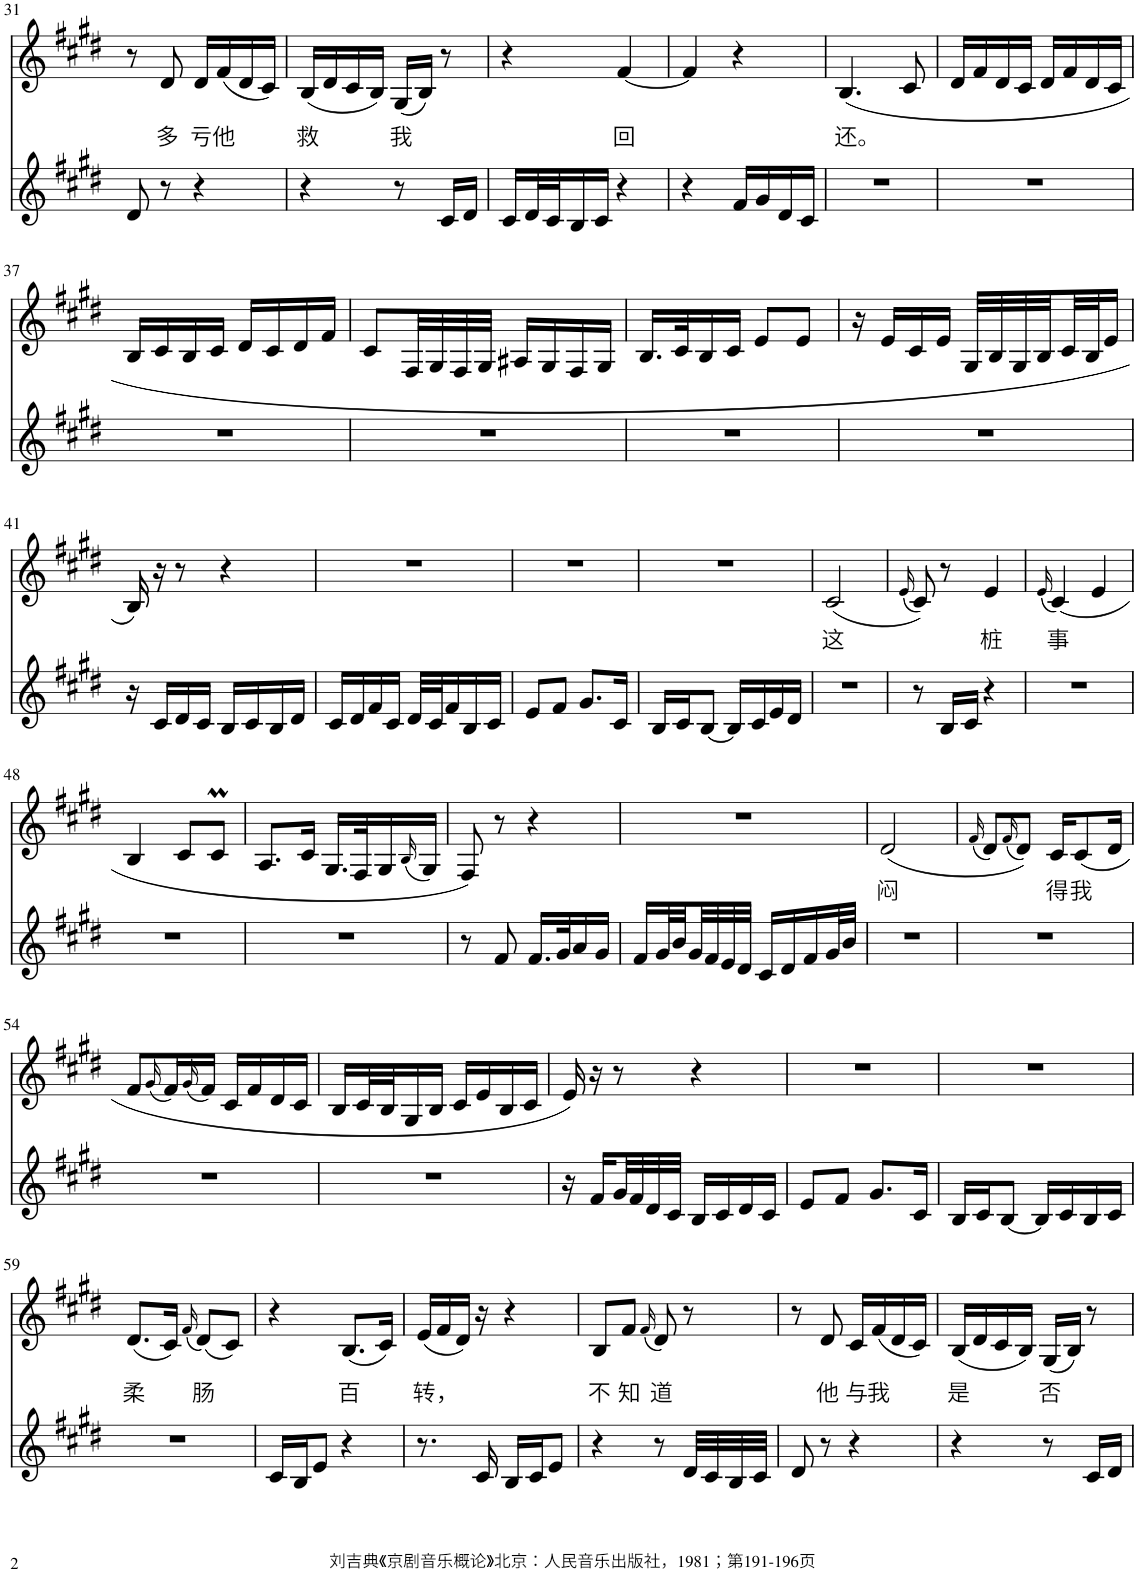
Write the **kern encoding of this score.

**kern	**kern	**text
*part2	*part1	*part1
*staff2	*staff1	*staff1
*I"Piano	*I"Piano	*
*I'Pno	*I'Pno	*
!!LO:PB:g=z
*clefG2	*clefG2	*
*k[f#c#g#d#]	*k[f#c#g#d#]	*
*M2/4	*M2/4	*
=31	=31	=31
8d#/	8r	.
!	!	!LO:LY:b
8r	8d#/	多
!	!	!LO:LY:b
4r	16d#/LL	亏
!	!	!LO:LY:b
.	(16f#/	他
.	16d#/	.
.	16c#/JJ)	.
=32	=32	=32
!	!	!LO:LY:b
4r	(16B/LL	救
.	16d#/	.
.	16c#/	.
.	16B/JJ)	.
!	!	!LO:LY:b
8r	(16G#/LL	我
.	16B/JJ)	.
16c#/LL	8r	.
16d#/JJ	.	.
=33	=33	=33
16c#/LL	4r	.
32d#/L	.	.
32c#/J	.	.
16B/	.	.
16c#/JJ	.	.
!	!	!LO:LY:b
4r	[4f#/	回
=34	=34	=34
4r	4f#/]	.
16f#/LL	4r	.
16g#/	.	.
16d#/	.	.
16c#/JJ	.	.
=35	=35	=35
!	!	!LO:LY:b
2r	(4.B/	还。
.	8c#/	.
=36	=36	=36
2r	16d#/LL	.
.	16f#/	.
.	16d#/	.
.	16c#/JJ	.
.	16d#/LL	.
.	16f#/	.
.	16d#/	.
.	16c#/JJ	.
!!LO:LB:g=z
=37	=37	=37
2r	16B/LL	.
.	16c#/	.
.	16B/	.
.	16c#/JJ	.
.	16d#/LL	.
.	16c#/	.
.	16d#/	.
.	16f#/JJ	.
=38	=38	=38
2r	8c#/L	.
.	32F#/LL	.
.	32G#/	.
.	32F#/	.
.	32G#/JJJ	.
.	16A#X/LL	.
.	16G#/	.
.	16F#/	.
.	16G#/JJ	.
=39	=39	=39
2r	16.B/LL	.
.	32c#/K	.
.	16B/	.
.	16c#/JJ	.
.	8e/L	.
.	8e/J	.
=40	=40	=40
2r	16r	.
.	16e/LL	.
.	16c#/	.
.	16e/JJ	.
.	32G#/LLL	.
.	32B/	.
.	32G#/	.
.	32B/	.
.	32c#/	.
.	32B/J	.
.	16e/JJ	.
!!LO:LB:g=z
=41	=41	=41
16r	16B/)	.
16c#/LL	16r	.
16d#/	8r	.
16c#/JJ	.	.
16B/LL	4r	.
16c#/	.	.
16B/	.	.
16d#/JJ	.	.
=42	=42	=42
16c#/LL	2r	.
16d#/	.	.
16f#/	.	.
16c#/JJ	.	.
32d#/LLL	.	.
32c#/J	.	.
16f#/	.	.
16B/	.	.
16c#/JJ	.	.
=43	=43	=43
8e/L	2r	.
8f#/J	.	.
8.g#/L	.	.
16c#/Jk	.	.
=44	=44	=44
16B/LL	2r	.
16c#/J	.	.
[8B/J	.	.
16B/LL]	.	.
16c#/	.	.
16e/	.	.
16d#/JJ	.	.
=45	=45	=45
!	!	!LO:LY:b
2r	(2c#/	这
=46	=46	=46
.	(16qe/	.
8r	8c#/))	.
16B/LL	8r	.
16c#/JJ	.	.
!	!	!LO:LY:b
4r	4e/	桩
=47	=47	=47
.	(16qe/	.
!	!	!LO:LY:b
2r	(4c#/)	事
.	4e/	.
!!LO:LB:g=z
=48	=48	=48
2r	4B/	.
.	8c#/L	.
.	8c#M/J	.
=49	=49	=49
2r	8.A/L	.
.	16c#/Jk	.
.	16.G#/LL	.
.	32F#/K	.
.	16G#/	.
.	(16qB/	.
.	16G#/JJ)	.
=50	=50	=50
8r	8F#/)	.
8f#/	8r	.
16.f#/LL	4r	.
32g#/K	.	.
16a/	.	.
16g#/JJ	.	.
=51	=51	=51
16f#/LL	2r	.
32g#/L	.	.
32b/	.	.
32g#/	.	.
32f#/	.	.
32e/	.	.
32d#/JJJ	.	.
16c#/LL	.	.
16d#/	.	.
16f#/	.	.
32g#/L	.	.
32b/JJJ	.	.
=52	=52	=52
!	!	!LO:LY:b
2r	(2d#/	闷
=53	=53	=53
.	(16qf#/	.
2r	8d#/L)	.
.	(16qf#/	.
.	8d#/J))	.
!	!	!LO:LY:b
.	16c#/KL	得
!	!	!LO:LY:b
.	(8c#/	我
.	16d#/Jk	.
!!LO:LB:g=z
=54	=54	=54
2r	8f#/L	.
.	(16qg#/	.
.	16f#/L)	.
.	(16qg#/	.
.	16f#/JJ)	.
.	16c#/LL	.
.	16f#/	.
.	16d#/	.
.	16c#/JJ	.
=55	=55	=55
2r	16B/LL	.
.	32c#/L	.
.	32B/J	.
.	16G#/	.
.	16B/JJ	.
.	16c#/LL	.
.	16e/	.
.	16B/	.
.	16c#/JJ	.
=56	=56	=56
16r	16e/)	.
16f#/LL	16r	.
32g#/L	8r	.
32f#/	.	.
32d#/	.	.
32c#/JJJ	.	.
16B/LL	4r	.
16c#/	.	.
16d#/	.	.
16c#/JJ	.	.
=57	=57	=57
8e/L	2r	.
8f#/J	.	.
8.g#/L	.	.
16c#/Jk	.	.
=58	=58	=58
16B/LL	2r	.
16c#/J	.	.
[8B/J	.	.
16B/LL]	.	.
16c#/	.	.
16B/	.	.
16c#/JJ	.	.
!!LO:LB:g=z
=59	=59	=59
!	!	!LO:LY:b
2r	(8.d#/L	柔
.	16c#/Jk)	.
.	(16qf#/	.
!	!	!LO:LY:b
.	(8d#/L)	肠
.	8c#/J)	.
=60	=60	=60
16c#/LL	4r	.
16B/J	.	.
8e/J	.	.
!	!	!LO:LY:b
4r	(8.B/L	百
.	16c#/Jk)	.
=61	=61	=61
!	!	!LO:LY:b
8.r	(16e/LL	转，
.	16f#/	.
.	16d#/JJ)	.
16c#/	16r	.
16B/LL	4r	.
16c#/J	.	.
8e/J	.	.
=62	=62	=62
!	!	!LO:LY:b
4r	8B/L	不
!	!	!LO:LY:b
.	8f#/J	知
.	(16qf#/	.
!	!	!LO:LY:b
8r	8d#/)	道
32d#/LLL	8r	.
32c#/	.	.
32B/	.	.
32c#/JJJ	.	.
=63	=63	=63
8d#/	8r	.
!	!	!LO:LY:b
8r	8d#/	他
!	!	!LO:LY:b
4r	16c#/LL	与
!	!	!LO:LY:b
.	(16f#/	我
.	16d#/	.
.	16c#/JJ)	.
=64	=64	=64
!	!	!LO:LY:b
4r	(16B/LL	是
.	16d#/	.
.	16c#/	.
.	16B/JJ)	.
!	!	!LO:LY:b
8r	(16G#/LL	否
.	16B/JJ)	.
16c#/LL	8r	.
16d#/JJ	.	.
=	=	=
*-	*-	*-
